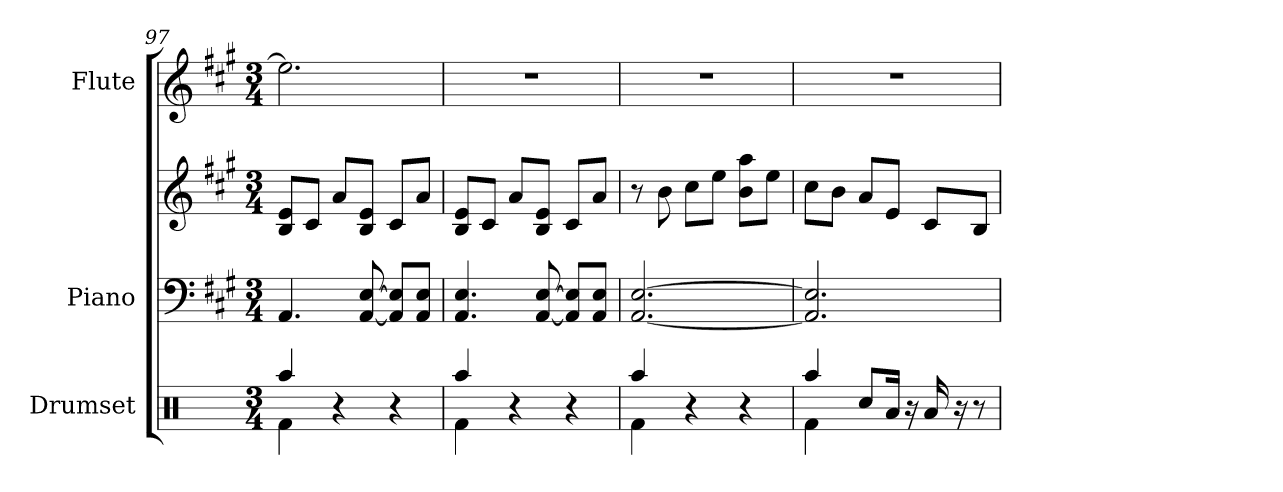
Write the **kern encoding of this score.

**kern	**kern	**kern	**kern
*part3	*part2	*part2	*part1
*staff4	*staff3	*staff2	*staff1
*I"Drumset	*I"Piano	*	*I"Flute
*I'Drs.	*I'Pno.	*	*I'Fl.
!!LO:PB:g=z
*clefX	*clefF4	*clefG2	*clefG2
*k[]	*k[f#c#g#]	*k[f#c#g#]	*k[f#c#g#]
*M3/4	*M3/4	*M3/4	*M3/4
=97	=97	=97	=97
*^	*	*	*
4Raa/	4Rf\	4.AA/	8B/ 8e/L	2.ee\]
.	.	.	8c#/J	.
4r	2ryy	.	8a/L	.
.	.	[8AA/ [8E/	8B/ 8e/J	.
4r	.	8AA/] 8E/]L	8c#/L	.
.	.	8AA/ 8E/J	8a/J	.
=98	=98	=98	=98	=98
4Raa/	4Rf\	4.AA/ 4.E/	8B/ 8e/L	2.r
.	.	.	8c#/J	.
4r	2ryy	.	8a/L	.
.	.	[8AA/ [8E/	8B/ 8e/J	.
4r	.	8AA/] 8E/]L	8c#/L	.
.	.	8AA/ 8E/J	8a/J	.
=99	=99	=99	=99	=99
4Raa/	4Rf\	[2.AA/ [2.E/	8r	2.r
.	.	.	8b\	.
4r	2ryy	.	8cc#\L	.
.	.	.	8ee\J	.
4r	.	.	8b\ 8aa\L	.
.	.	.	8ee\J	.
=100	=100	=100	=100	=100
4Raa/	4Rf\	2.AA/] 2.E/]	8cc#\L	2.r
.	.	.	8b\J	.
8Rcc/L	2ryy	.	8a/L	.
16Ra/Jk	.	.	8e/J	.
16r	.	.	.	.
16Ra/	.	.	8c#/L	.
16r	.	.	.	.
8r	.	.	8B/J	.
*v	*v	*	*	*
=	=	=	=
*-	*-	*-	*-
